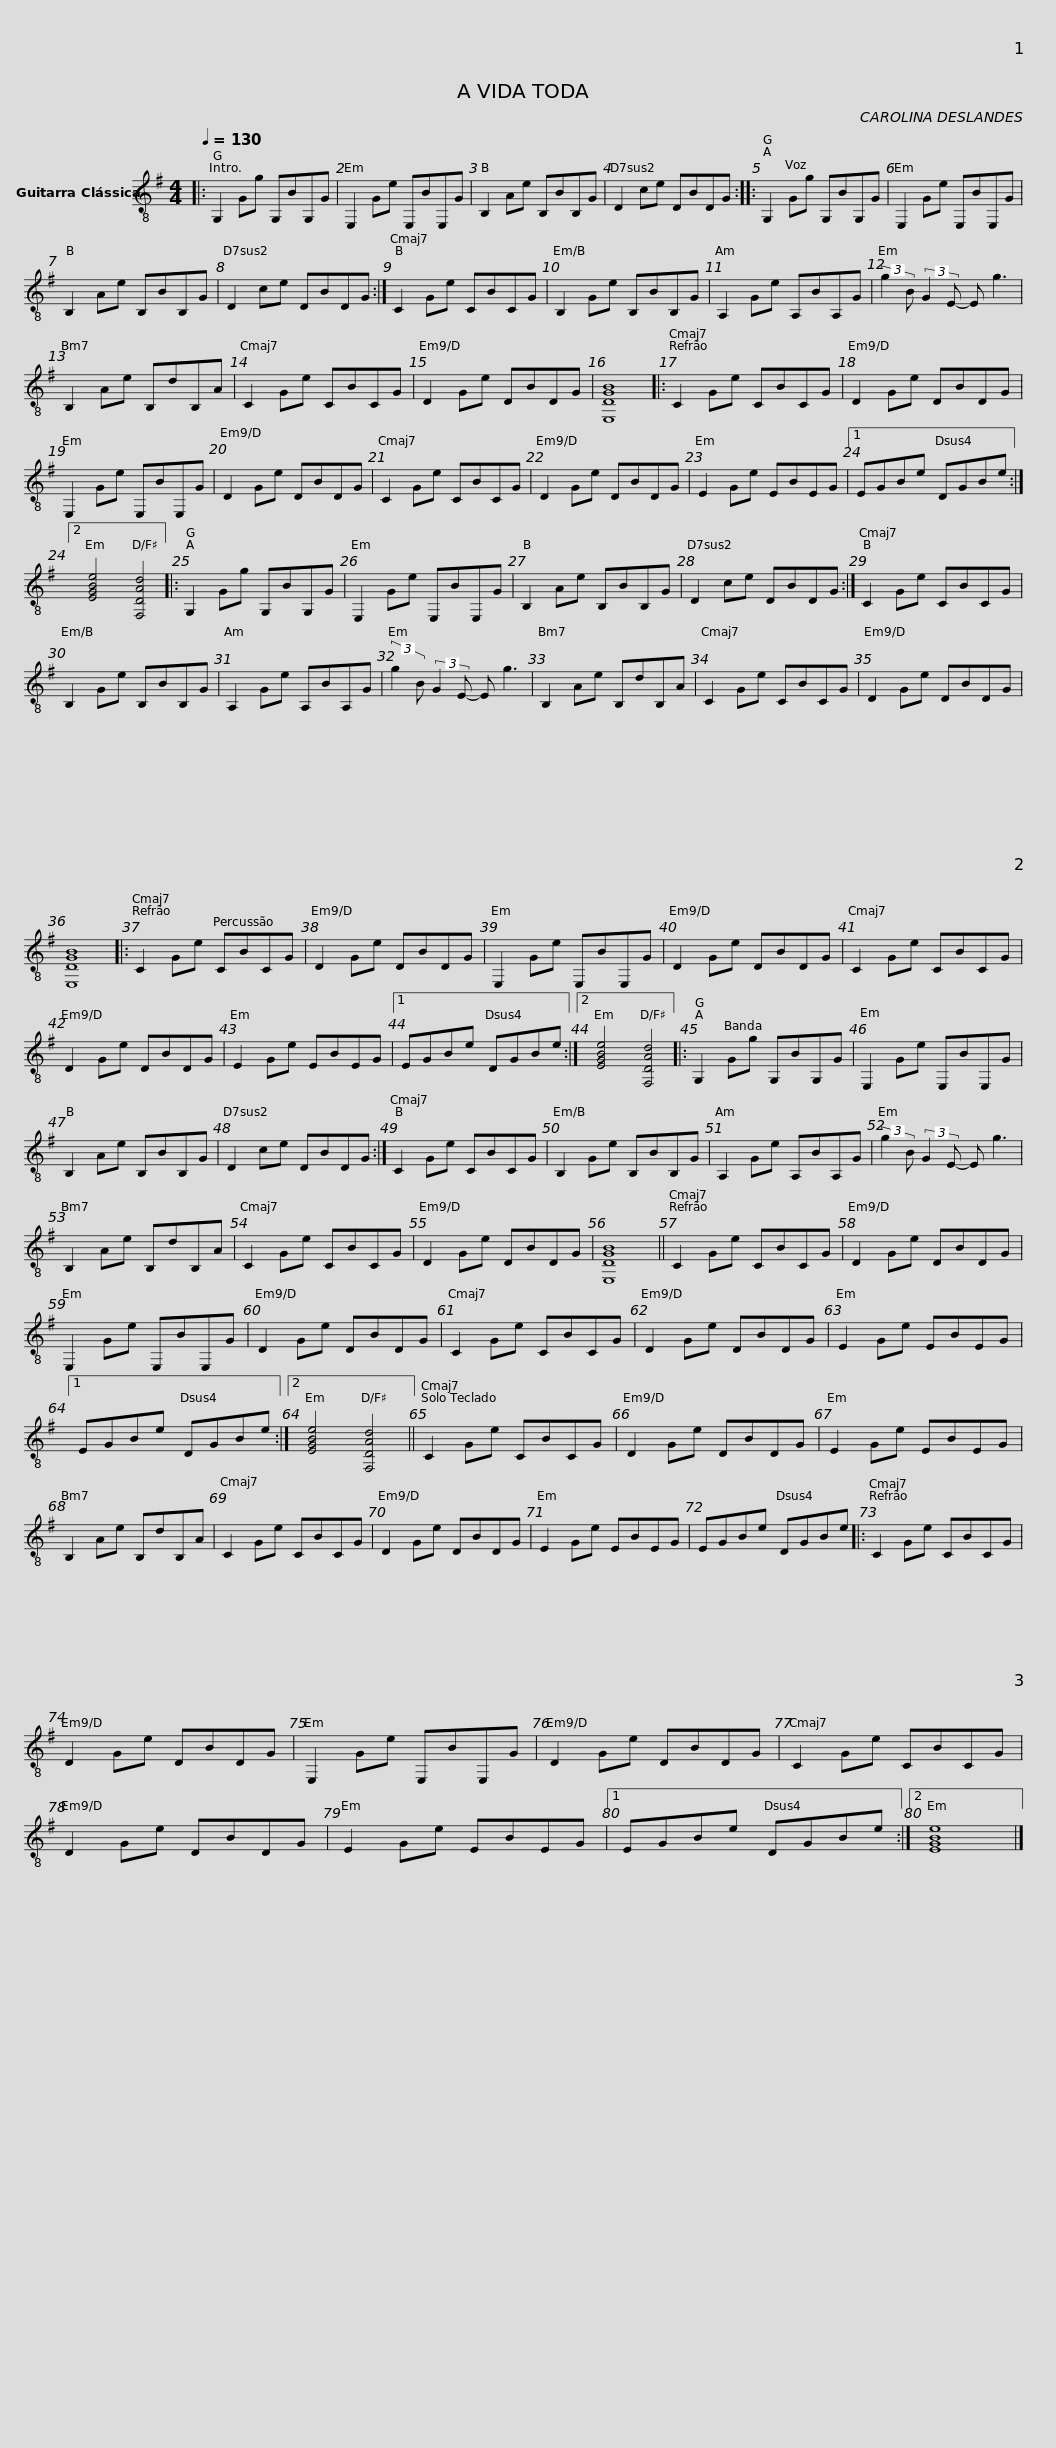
X:1
L:1/8
Q:1/4=130
M:4/4
I:linebreak $
K:G
V:1 treble-8
V:1
|: G,2 Gg G,BG,G | E,2 Ge E,BE,G | B,2 Ae B,BB,G | D2 ce DBDG ::$ G,2 Gg G,BG,G | %5
 E,2 Ge E,BE,G | B,2 Ae B,BB,G | D2 ce DBDG :|$ C2 Ge CBCG | B,2 Ge B,BB,G | %10
 A,2 Ge A,BA,G | (3:2:2g2 B (3:2:2G2 E- E g3 |$ B,2 Ae B,dB,A | C2 Ge CBCG | D2 Ge DBDG | %15
 [E,DGB]8 |:$ C2 Ge CBCG | D2 Ge DBDG | E,2 Ge E,BE,G | D2 Ge DBDG |$ %20
 C2 Ge CBCG | D2 Ge DBDG | E2 Ge EBEG |1 EGBe DGBe :|2 [EGBe]4 [F,DAd]4 |:$ %25
 G,2 Gg G,BG,G | E,2 Ge E,BE,G | B,2 Ae B,BB,G | D2 ce DBDG :|$ C2 Ge CBCG | %30
 B,2 Ge B,BB,G | A,2 Ge A,BA,G | (3:2:2g2 B (3:2:2G2 E- E g3 |$ B,2 Ae B,dB,A | C2 Ge CBCG | %35
 D2 Ge DBDG | [E,DGB]8 |:$ C2 Ge CBCG | D2 Ge DBDG | E,2 Ge E,BE,G | %40
 D2 Ge DBDG |$ C2 Ge CBCG | D2 Ge DBDG | E2 Ge EBEG |1 EGBe DGBe :|2 %45
 [EGBe]4 [F,DAd]4 |:$ G,2 Gg G,BG,G | E,2 Ge E,BE,G | B,2 Ae B,BB,G | D2 ce DBDG :|$ %50
 C2 Ge CBCG | B,2 Ge B,BB,G | A,2 Ge A,BA,G | (3:2:2g2 B (3:2:2G2 E- E g3 |$ B,2 Ae B,dB,A | %55
 C2 Ge CBCG | D2 Ge DBDG | [E,DGB]8 ||$ C2 Ge CBCG | D2 Ge DBDG | %60
 E,2 Ge E,BE,G | D2 Ge DBDG |$ C2 Ge CBCG | D2 Ge DBDG | E2 Ge EBEG |1 %65
 EGBe DGBe :|2 [EGBe]4 [F,DAd]4 ||$ C2 Ge CBCG | D2 Ge DBDG | E2 Ge EBEG | %70
 B,2 Ae B,dB,A |$ C2 Ge CBCG | D2 Ge DBDG | E2 Ge EBEG | EGBe DGBe |:$ %75
 C2 Ge CBCG | D2 Ge DBDG | E,2 Ge E,BE,G | D2 Ge DBDG |$ C2 Ge CBCG | %80
 D2 Ge DBDG | E2 Ge EBEG |1 EGBe DGBe :|2 [EGBe]8 |] %84
